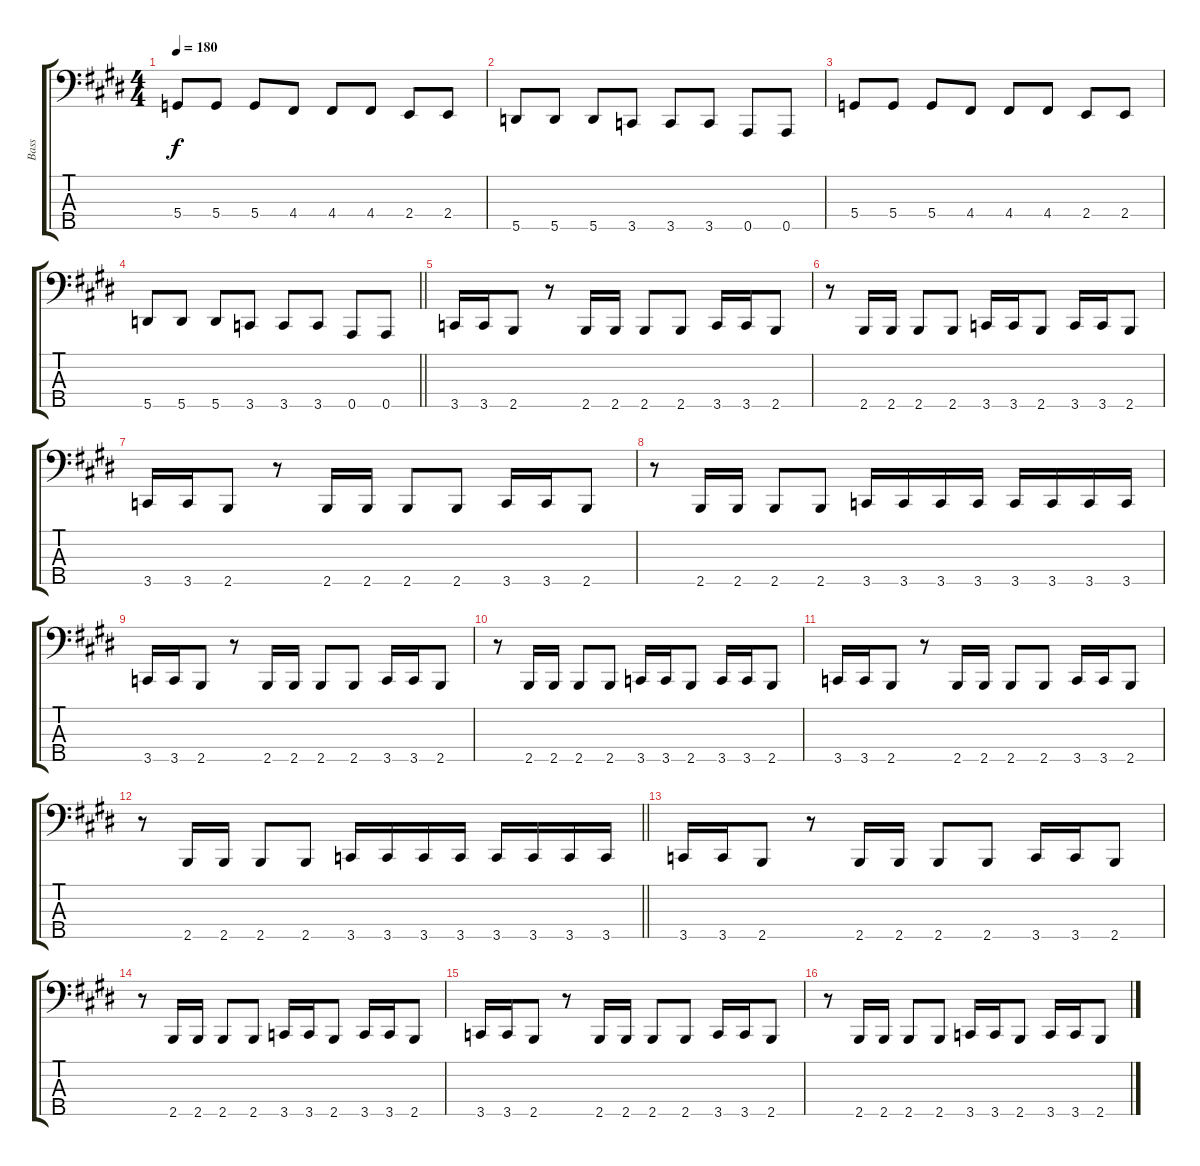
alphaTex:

\track ("Bass" "Bass") {instrument electricbasspick}
\staff {score tabs}
\tuning (F2 C2 G1 D1 A0) {hide}
\ts (4 4)
\tempo 180
\clef f4
\ks c#minor
5.4.8{dy f} 5.4.8 5.4.8 4.4.8 4.4.8 4.4.8 2.4.8 2.4.8 |
5.5.8 5.5.8 5.5.8 3.5.8 3.5.8 3.5.8 0.5.8 0.5.8 |
5.4.8 5.4.8 5.4.8 4.4.8 4.4.8 4.4.8 2.4.8 2.4.8 |
\barLineRight lightlight
5.5.8 5.5.8 5.5.8 3.5.8 3.5.8 3.5.8 0.5.8 0.5.8 |
3.5.16 3.5.16 2.5.8 r.8 2.5.16 2.5.16 2.5.8 2.5.8 3.5.16 3.5.16 2.5.8 |
r.8 2.5.16 2.5.16 2.5.8 2.5.8 3.5.16 3.5.16 2.5.8 3.5.16 3.5.16 2.5.8 |
3.5.16 3.5.16 2.5.8 r.8 2.5.16 2.5.16 2.5.8 2.5.8 3.5.16 3.5.16 2.5.8 |
r.8 2.5.16 2.5.16 2.5.8 2.5.8 3.5.16 3.5.16 3.5.16 3.5.16 3.5.16 3.5.16 3.5.16 3.5.16 |
3.5.16 3.5.16 2.5.8 r.8 2.5.16 2.5.16 2.5.8 2.5.8 3.5.16 3.5.16 2.5.8 |
r.8 2.5.16 2.5.16 2.5.8 2.5.8 3.5.16 3.5.16 2.5.8 3.5.16 3.5.16 2.5.8 |
3.5.16 3.5.16 2.5.8 r.8 2.5.16 2.5.16 2.5.8 2.5.8 3.5.16 3.5.16 2.5.8 |
\barLineRight lightlight
r.8 2.5.16 2.5.16 2.5.8 2.5.8 3.5.16 3.5.16 3.5.16 3.5.16 3.5.16 3.5.16 3.5.16 3.5.16 |
3.5.16 3.5.16 2.5.8 r.8 2.5.16 2.5.16 2.5.8 2.5.8 3.5.16 3.5.16 2.5.8 |
r.8 2.5.16 2.5.16 2.5.8 2.5.8 3.5.16 3.5.16 2.5.8 3.5.16 3.5.16 2.5.8 |
3.5.16 3.5.16 2.5.8 r.8 2.5.16 2.5.16 2.5.8 2.5.8 3.5.16 3.5.16 2.5.8 |
r.8 2.5.16 2.5.16 2.5.8 2.5.8 3.5.16 3.5.16 2.5.8 3.5.16 3.5.16 2.5.8
